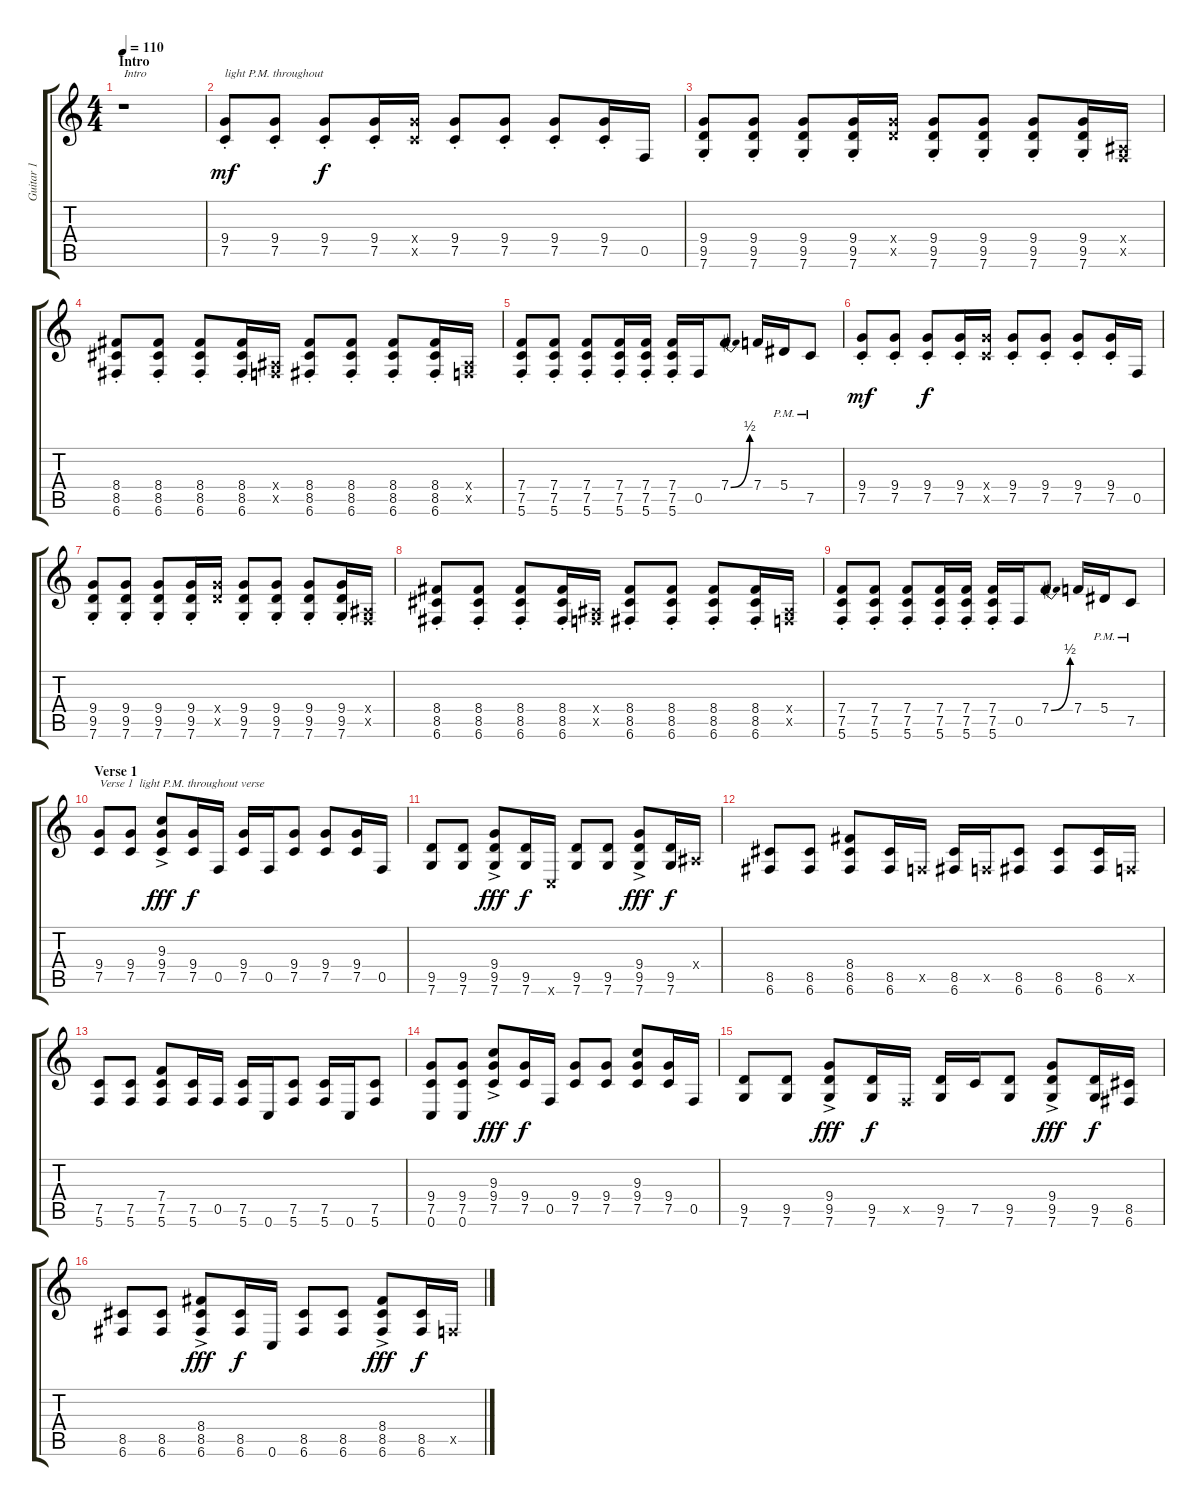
\track ("Guitar 1" "Guitar 1") {instrument distortionguitar}
\staff {score tabs}
\tuning (C4 G3 Eb3 Bb2 F2 C2) {hide}
\ts (4 4)
\section ("" "Intro")
\tempo 110
\clef g2
\ks c
r.1{txt "Intro" dy mf instrument distortionguitar} |
(9.4{st} 7.5{st}).8{txt "light P.M. throughout "} (9.4{st} 7.5{st}).8 (9.4{st} 7.5{st}).8{dy f} (9.4{st} 7.5{st}).16 (9.4{x} 7.5{x}).16 (9.4{st} 7.5{st}).8 (9.4{st} 7.5{st}).8 (9.4{st} 7.5{st}).8 (9.4{st} 7.5{st}).16 0.5.16 |
(9.4{st} 9.5{st} 7.6{st}).8 (9.4{st} 9.5{st} 7.6{st}).8 (9.4{st} 9.5{st} 7.6{st}).8 (9.4{st} 9.5{st} 7.6{st}).16 (9.4{x} 9.5{x}).16 (9.4{st} 9.5{st} 7.6{st}).8 (9.4{st} 9.5{st} 7.6{st}).8 (9.4{st} 9.5{st} 7.6{st}).8 (9.4{st} 9.5{st} 7.6{st}).16 (0.4{x} 0.5{x}).16 |
(8.4{st} 8.5{st} 6.6{st}).8 (8.4{st} 8.5{st} 6.6{st}).8 (8.4{st} 8.5{st} 6.6{st}).8 (8.4{st} 8.5{st} 6.6{st}).16 (0.4{x} 0.5{x}).16 (8.4{st} 8.5{st} 6.6{st}).8 (8.4{st} 8.5{st} 6.6{st}).8 (8.4{st} 8.5{st} 6.6{st}).8 (8.4{st} 8.5{st} 6.6{st}).16 (0.4{x} 0.5{x}).16 |
(7.4{st} 7.5{st} 5.6{st}).8 (7.4{st} 7.5{st} 5.6{st}).8 (7.4{st} 7.5{st} 5.6{st}).8 (7.4{st} 7.5{st} 5.6{st}).16 (7.4{st} 7.5{st} 5.6{st}).16 (7.4{st} 7.5{st} 5.6{st}).16 0.5.16 7.4{be (bend 0 0 60 2)}.8 7.4.16 5.4{pm}.16 7.5{pm}.8 |
(9.4{st} 7.5{st}).8{dy mf} (9.4{st} 7.5{st}).8 (9.4{st} 7.5{st}).8{dy f} (9.4{st} 7.5{st}).16 (9.4{x} 7.5{x}).16 (9.4{st} 7.5{st}).8 (9.4{st} 7.5{st}).8 (9.4{st} 7.5{st}).8 (9.4{st} 7.5{st}).16 0.5.16 |
(9.4{st} 9.5{st} 7.6{st}).8 (9.4{st} 9.5{st} 7.6{st}).8 (9.4{st} 9.5{st} 7.6{st}).8 (9.4{st} 9.5{st} 7.6{st}).16 (9.4{x} 9.5{x}).16 (9.4{st} 9.5{st} 7.6{st}).8 (9.4{st} 9.5{st} 7.6{st}).8 (9.4{st} 9.5{st} 7.6{st}).8 (9.4{st} 9.5{st} 7.6{st}).16 (0.4{x} 0.5{x}).16 |
(8.4{st} 8.5{st} 6.6{st}).8 (8.4{st} 8.5{st} 6.6{st}).8 (8.4{st} 8.5{st} 6.6{st}).8 (8.4{st} 8.5{st} 6.6{st}).16 (0.4{x} 0.5{x}).16 (8.4{st} 8.5{st} 6.6{st}).8 (8.4{st} 8.5{st} 6.6{st}).8 (8.4{st} 8.5{st} 6.6{st}).8 (8.4{st} 8.5{st} 6.6{st}).16 (0.4{x} 0.5{x}).16 |
(7.4{st} 7.5{st} 5.6{st}).8 (7.4{st} 7.5{st} 5.6{st}).8 (7.4{st} 7.5{st} 5.6{st}).8 (7.4{st} 7.5{st} 5.6{st}).16 (7.4{st} 7.5{st} 5.6{st}).16 (7.4{st} 7.5{st} 5.6{st}).16 0.5.16 7.4{be (bend 0 0 60 2)}.8 7.4.16 5.4{pm}.16 7.5{pm}.8 |
\section ("" "Verse 1")
(9.4 7.5).8{txt "Verse 1  light P.M. throughout verse"} (9.4 7.5).8 (9.3 9.4 7.5{ac}).8{dy fff} (9.4 7.5).16{dy f} 0.5.16 (9.4 7.5).16 0.5.16 (9.4 7.5).8 (9.4 7.5).8 (9.4 7.5).16 0.5.16 |
(9.5 7.6).8 (9.5 7.6).8 (9.4 9.5 7.6{ac}).8{dy fff} (9.5 7.6).16{dy f} 0.6{x}.16 (9.5 7.6).8 (9.5 7.6).8 (9.4 9.5 7.6{ac}).8{dy fff} (9.5 7.6).16{dy f} 0.4{x}.16 |
(8.5 6.6).8 (8.5 6.6).8 (8.4 8.5 6.6).8 (8.5 6.6).16 0.5{x}.16 (8.5 6.6).16 0.5{x}.16 (8.5 6.6).8 (8.5 6.6).8 (8.5 6.6).16 0.5{x}.16 |
(7.5 5.6).8 (7.5 5.6).8 (7.4 7.5 5.6).8 (7.5 5.6).16 0.5.16 (7.5 5.6).16 0.6.16 (7.5 5.6).8 (7.5 5.6).16 0.6.16 (7.5 5.6).8 |
(9.4 7.5 0.6).8 (9.4 7.5 0.6).8 (9.3 9.4 7.5{ac}).8{dy fff} (9.4 7.5).16{dy f} 0.5.16 (9.4 7.5).8 (9.4 7.5).8 (9.3 9.4 7.5).8 (9.4 7.5).16 0.5.16 |
(9.5 7.6).8 (9.5 7.6).8 (9.4 9.5 7.6{ac}).8{dy fff} (9.5 7.6).16{dy f} 0.5{x}.16 (9.5 7.6).16 7.5.16 (9.5 7.6).8 (9.4 9.5 7.6{ac}).8{dy fff} (9.5 7.6).16{dy f} (8.5 6.6).16 |
(8.5 6.6).8 (8.5 6.6).8 (8.4 8.5 6.6{ac}).8{dy fff} (8.5 6.6).16{dy f} 0.6.16 (8.5 6.6).8 (8.5 6.6).8 (8.4 8.5 6.6{ac}).8{dy fff} (8.5 6.6).16{dy f} 0.5{x}.16
